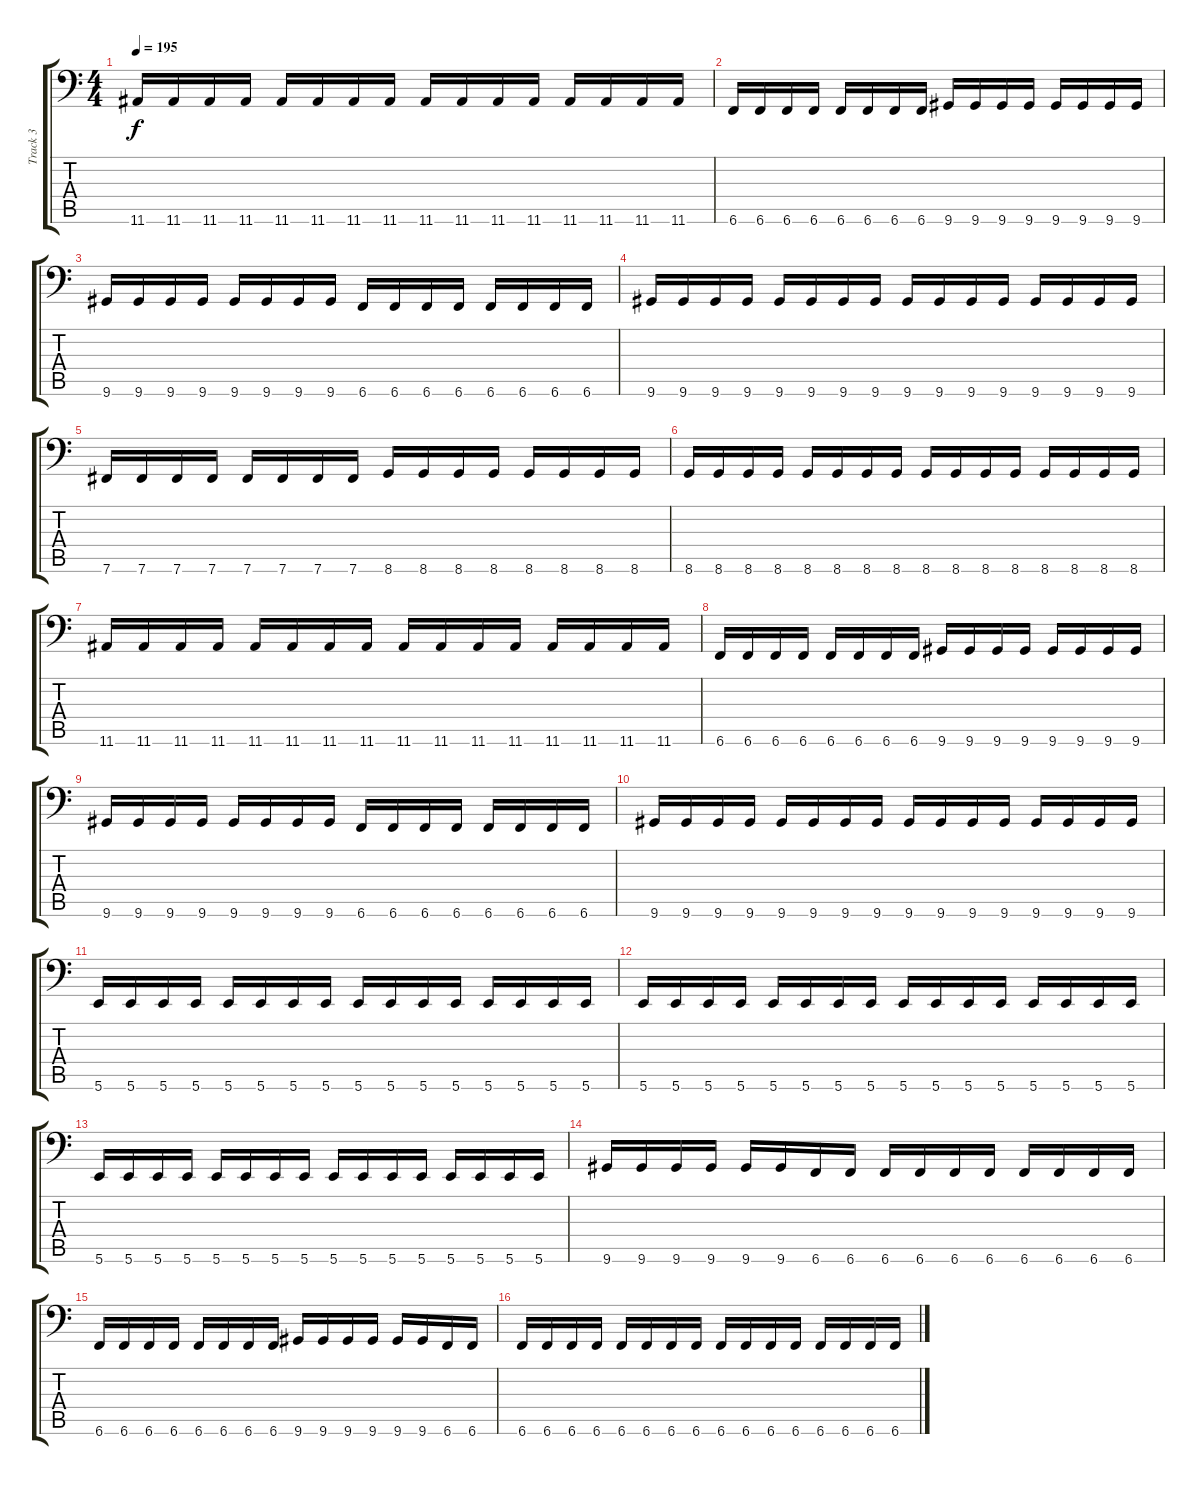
\track ("Track 3" "Track 3") {instrument electricbasspick}
\staff {score tabs}
\tuning (B2 Gb2 D2 A1 E1 B0) {hide}
\ts (4 4)
\tempo 195
\clef f4
\ks c
11.6.16{dy f} 11.6.16 11.6.16 11.6.16 11.6.16 11.6.16 11.6.16 11.6.16 11.6.16 11.6.16 11.6.16 11.6.16 11.6.16 11.6.16 11.6.16 11.6.16 |
6.6.16 6.6.16 6.6.16 6.6.16 6.6.16 6.6.16 6.6.16 6.6.16 9.6.16 9.6.16 9.6.16 9.6.16 9.6.16 9.6.16 9.6.16 9.6.16 |
9.6.16 9.6.16 9.6.16 9.6.16 9.6.16 9.6.16 9.6.16 9.6.16 6.6.16 6.6.16 6.6.16 6.6.16 6.6.16 6.6.16 6.6.16 6.6.16 |
9.6.16 9.6.16 9.6.16 9.6.16 9.6.16 9.6.16 9.6.16 9.6.16 9.6.16 9.6.16 9.6.16 9.6.16 9.6.16 9.6.16 9.6.16 9.6.16 |
7.6.16 7.6.16 7.6.16 7.6.16 7.6.16 7.6.16 7.6.16 7.6.16 8.6.16 8.6.16 8.6.16 8.6.16 8.6.16 8.6.16 8.6.16 8.6.16 |
8.6.16 8.6.16 8.6.16 8.6.16 8.6.16 8.6.16 8.6.16 8.6.16 8.6.16 8.6.16 8.6.16 8.6.16 8.6.16 8.6.16 8.6.16 8.6.16 |
11.6.16 11.6.16 11.6.16 11.6.16 11.6.16 11.6.16 11.6.16 11.6.16 11.6.16 11.6.16 11.6.16 11.6.16 11.6.16 11.6.16 11.6.16 11.6.16 |
6.6.16 6.6.16 6.6.16 6.6.16 6.6.16 6.6.16 6.6.16 6.6.16 9.6.16 9.6.16 9.6.16 9.6.16 9.6.16 9.6.16 9.6.16 9.6.16 |
9.6.16 9.6.16 9.6.16 9.6.16 9.6.16 9.6.16 9.6.16 9.6.16 6.6.16 6.6.16 6.6.16 6.6.16 6.6.16 6.6.16 6.6.16 6.6.16 |
9.6.16 9.6.16 9.6.16 9.6.16 9.6.16 9.6.16 9.6.16 9.6.16 9.6.16 9.6.16 9.6.16 9.6.16 9.6.16 9.6.16 9.6.16 9.6.16 |
5.6.16 5.6.16 5.6.16 5.6.16 5.6.16 5.6.16 5.6.16 5.6.16 5.6.16 5.6.16 5.6.16 5.6.16 5.6.16 5.6.16 5.6.16 5.6.16 |
5.6.16 5.6.16 5.6.16 5.6.16 5.6.16 5.6.16 5.6.16 5.6.16 5.6.16 5.6.16 5.6.16 5.6.16 5.6.16 5.6.16 5.6.16 5.6.16 |
5.6.16 5.6.16 5.6.16 5.6.16 5.6.16 5.6.16 5.6.16 5.6.16 5.6.16 5.6.16 5.6.16 5.6.16 5.6.16 5.6.16 5.6.16 5.6.16 |
9.6.16 9.6.16 9.6.16 9.6.16 9.6.16 9.6.16 6.6.16 6.6.16 6.6.16 6.6.16 6.6.16 6.6.16 6.6.16 6.6.16 6.6.16 6.6.16 |
6.6.16 6.6.16 6.6.16 6.6.16 6.6.16 6.6.16 6.6.16 6.6.16 9.6.16 9.6.16 9.6.16 9.6.16 9.6.16 9.6.16 6.6.16 6.6.16 |
6.6.16 6.6.16 6.6.16 6.6.16 6.6.16 6.6.16 6.6.16 6.6.16 6.6.16 6.6.16 6.6.16 6.6.16 6.6.16 6.6.16 6.6.16 6.6.16
